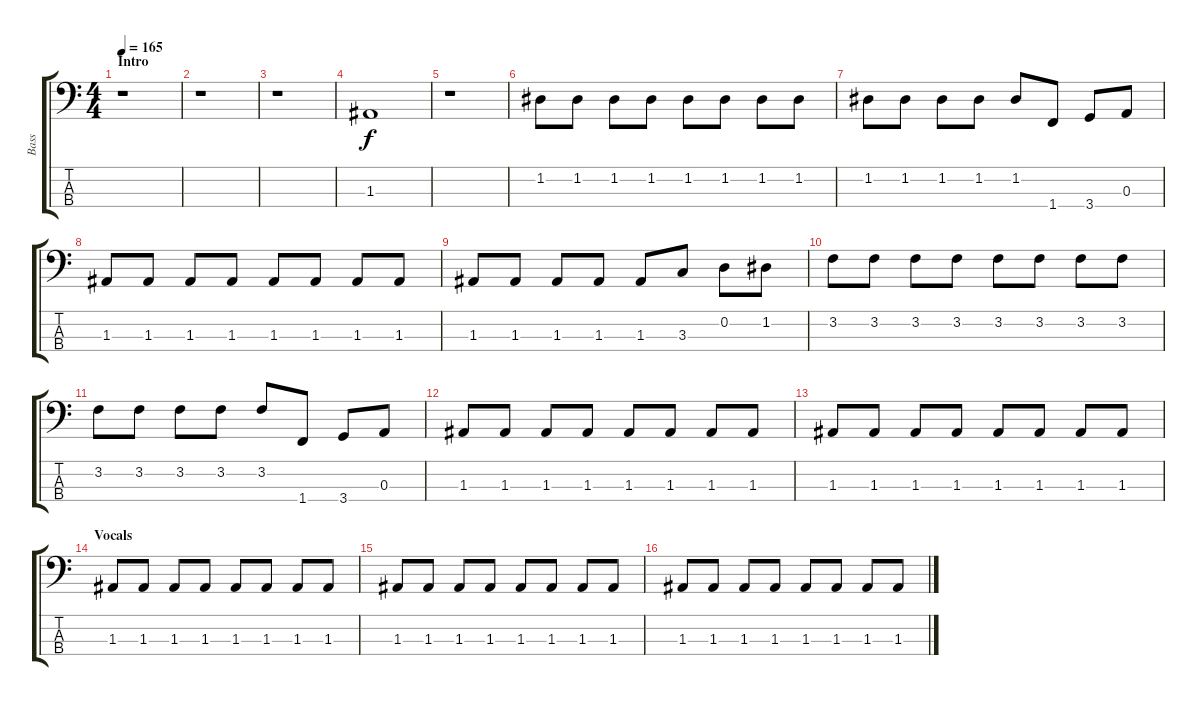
\track ("Bass" "Bass") {instrument electricbassfinger}
\staff {score tabs}
\tuning (G2 D2 A1 E1) {hide}
\ts (4 4)
\section ("" "Intro")
\tempo 165
\clef f4
\ks c
r.1{dy f instrument electricbassfinger} |
r.1 |
r.1 |
1.3.1 |
r.1 |
1.2.8 1.2.8 1.2.8 1.2.8 1.2.8 1.2.8 1.2.8 1.2.8 |
1.2.8 1.2.8 1.2.8 1.2.8 1.2.8 1.4.8 3.4.8 0.3.8 |
1.3.8 1.3.8 1.3.8 1.3.8 1.3.8 1.3.8 1.3.8 1.3.8 |
1.3.8 1.3.8 1.3.8 1.3.8 1.3.8 3.3.8 0.2.8 1.2.8 |
3.2.8 3.2.8 3.2.8 3.2.8 3.2.8 3.2.8 3.2.8 3.2.8 |
3.2.8 3.2.8 3.2.8 3.2.8 3.2.8 1.4.8 3.4.8 0.3.8 |
1.3.8 1.3.8 1.3.8 1.3.8 1.3.8 1.3.8 1.3.8 1.3.8 |
1.3.8 1.3.8 1.3.8 1.3.8 1.3.8 1.3.8 1.3.8 1.3.8 |
\section ("" "Vocals")
1.3.8 1.3.8 1.3.8 1.3.8 1.3.8 1.3.8 1.3.8 1.3.8 |
1.3.8 1.3.8 1.3.8 1.3.8 1.3.8 1.3.8 1.3.8 1.3.8 |
1.3.8 1.3.8 1.3.8 1.3.8 1.3.8 1.3.8 1.3.8 1.3.8
